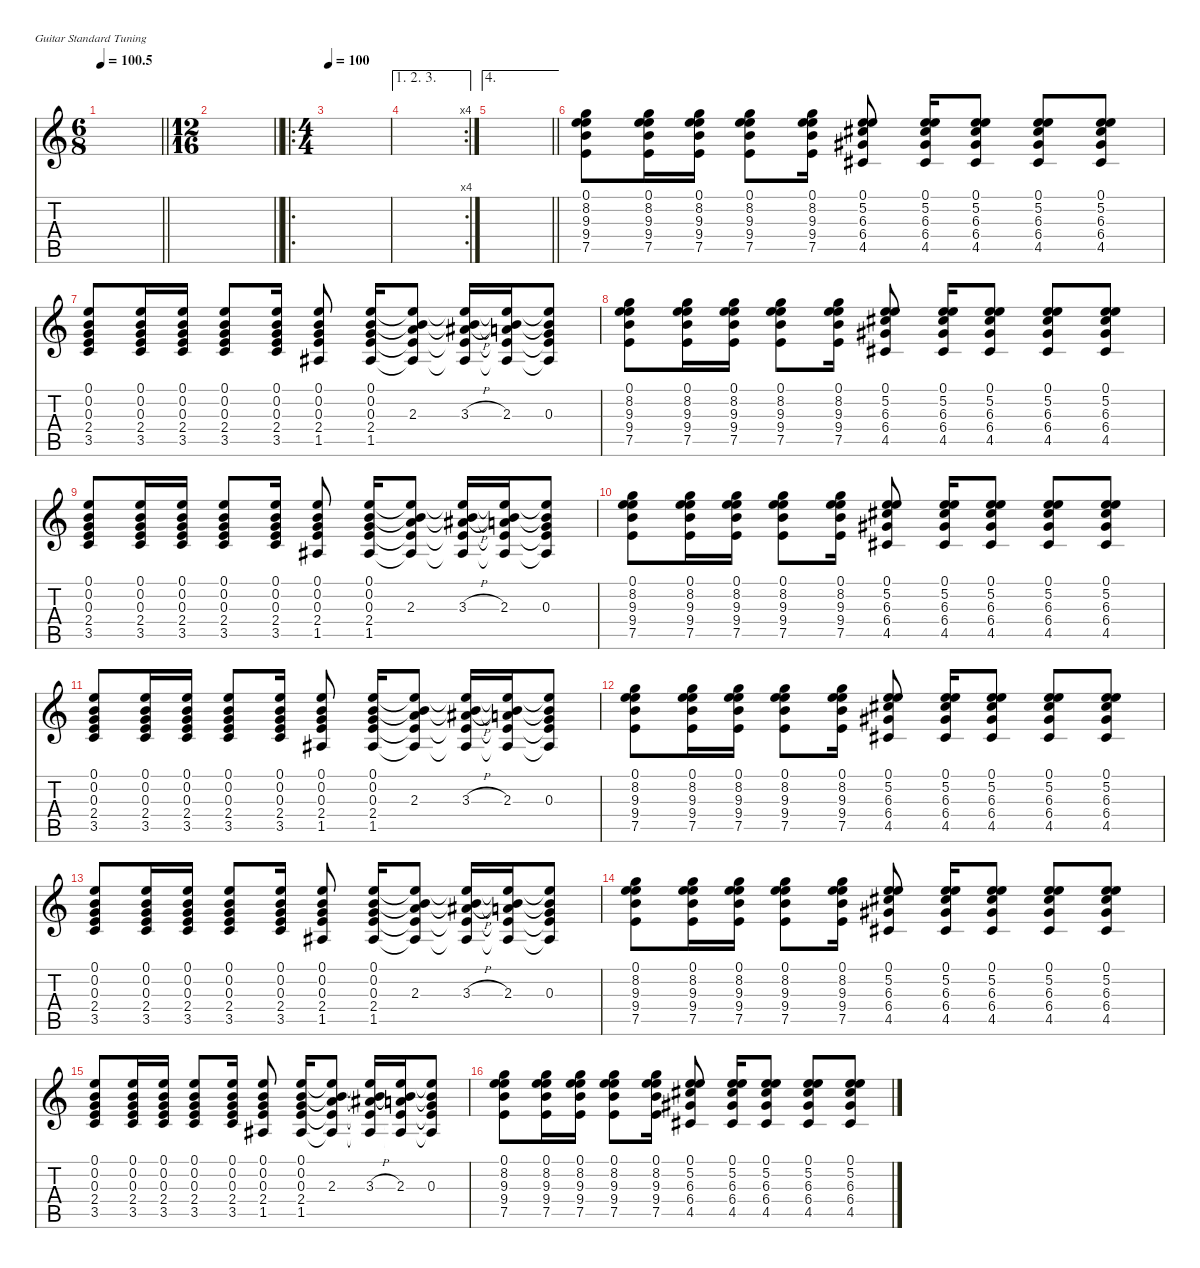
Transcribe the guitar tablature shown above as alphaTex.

\defaultSystemsLayout 4
\hideDynamics
\bracketExtendMode nobrackets
\singleTrackTrackNamePolicy hidden
\multiTrackTrackNamePolicy hidden
\firstSystemTrackNameMode fullname
\firstSystemTrackNameOrientation horizontal
\otherSystemsTrackNameOrientation horizontal
\track ("Guitar" "dist.guit.") {instrument distortionguitar}
\staff {score tabs}
\tuning (E4 B3 G3 D3 A2 E2)
\ts (6 8)
\tempo
100.5
\accidentals auto
\clef g2
\ottava regular
\simile none
\barLineRight lightlight
\ks c
|
\ts (12 16)
\beaming (8 3 3)
\barLineRight lightlight
|
\ro
\ts (4 4)
\beaming (8 2 2 2 2)
\tempo 100
|
\ae (1 2 3)
\rc 4
|
\ae 4
\barLineRight lightlight
|
(0.1 8.2 9.3 9.4 7.5).8{beam Down beam merge} (0.1 8.2 9.3 9.4 7.5).16{beam Down beam merge} (0.1 8.2 9.3 9.4 7.5).16{beam Down beam split} (0.1 8.2 9.3 9.4 7.5).8{beam Down beam merge} (0.1 8.2 9.3 9.4 7.5).16{beam Down beam split} (0.1 5.2 6.3{acc #} 6.4{acc #} 4.5{acc #}).8{beam Up beam split} (0.1 5.2 6.3{acc #} 6.4{acc #} 4.5{acc #}).16{beam Up} (0.1 5.2 6.3{acc #} 6.4{acc #} 4.5{acc #}).8{beam Up beam split} (0.1 5.2 6.3{acc #} 6.4{acc #} 4.5{acc #}).8{beam Up beam merge} (0.1 5.2 6.3{acc #} 6.4{acc #} 4.5{acc #}).8{beam Up} |
(0.1 0.2 0.3 2.4 3.5).8{beam Up} (0.1 0.2 0.3 2.4 3.5).16{beam Up} (0.1 0.2 0.3 2.4 3.5).16{beam Up beam split} (0.1 0.2 0.3 2.4 3.5).8{beam Up beam merge} (0.1 0.2 0.3 2.4 3.5).16{beam Up beam split} (0.1 0.2 0.3 2.4 1.5{acc #}).8{beam Up beam split} (0.1 0.2 0.3 2.4 1.5{acc #}).16{beam Up} (0.1{t} 0.2{t} 2.3 2.4{t} 1.5{t acc #}).8{beam Up} (0.1{t} 0.2{t} 3.3{h acc #} 2.4{t} 1.5{t acc #}).16{beam Up beam merge} (0.1{t} 0.2{t} 2.3 2.4{t} 1.5{t acc #}).16{beam Up beam merge} (0.1{t} 0.2{t} 0.3 2.4{t} 1.5{t acc #}).8{beam Up} |
(0.1 8.2 9.3 9.4 7.5).8{beam Down beam merge} (0.1 8.2 9.3 9.4 7.5).16{beam Down beam merge} (0.1 8.2 9.3 9.4 7.5).16{beam Down beam split} (0.1 8.2 9.3 9.4 7.5).8{beam Down beam merge} (0.1 8.2 9.3 9.4 7.5).16{beam Down beam split} (0.1 5.2 6.3{acc #} 6.4{acc #} 4.5{acc #}).8{beam Up beam split} (0.1 5.2 6.3{acc #} 6.4{acc #} 4.5{acc #}).16{beam Up} (0.1 5.2 6.3{acc #} 6.4{acc #} 4.5{acc #}).8{beam Up beam split} (0.1 5.2 6.3{acc #} 6.4{acc #} 4.5{acc #}).8{beam Up beam merge} (0.1 5.2 6.3{acc #} 6.4{acc #} 4.5{acc #}).8{beam Up} |
(0.1 0.2 0.3 2.4 3.5).8{beam Up} (0.1 0.2 0.3 2.4 3.5).16{beam Up} (0.1 0.2 0.3 2.4 3.5).16{beam Up beam split} (0.1 0.2 0.3 2.4 3.5).8{beam Up beam merge} (0.1 0.2 0.3 2.4 3.5).16{beam Up beam split} (0.1 0.2 0.3 2.4 1.5{acc #}).8{beam Up beam split} (0.1 0.2 0.3 2.4 1.5{acc #}).16{beam Up} (0.1{t} 0.2{t} 2.3 2.4{t} 1.5{t acc #}).8{beam Up} (0.1{t} 0.2{t} 3.3{h acc #} 2.4{t} 1.5{t acc #}).16{beam Up beam merge} (0.1{t} 0.2{t} 2.3 2.4{t} 1.5{t acc #}).16{beam Up beam merge} (0.1{t} 0.2{t} 0.3 2.4{t} 1.5{t acc #}).8{beam Up} |
(0.1 8.2 9.3 9.4 7.5).8{beam Down beam merge} (0.1 8.2 9.3 9.4 7.5).16{beam Down beam merge} (0.1 8.2 9.3 9.4 7.5).16{beam Down beam split} (0.1 8.2 9.3 9.4 7.5).8{beam Down beam merge} (0.1 8.2 9.3 9.4 7.5).16{beam Down beam split} (0.1 5.2 6.3{acc #} 6.4{acc #} 4.5{acc #}).8{beam Up beam split} (0.1 5.2 6.3{acc #} 6.4{acc #} 4.5{acc #}).16{beam Up} (0.1 5.2 6.3{acc #} 6.4{acc #} 4.5{acc #}).8{beam Up beam split} (0.1 5.2 6.3{acc #} 6.4{acc #} 4.5{acc #}).8{beam Up beam merge} (0.1 5.2 6.3{acc #} 6.4{acc #} 4.5{acc #}).8{beam Up} |
(0.1 0.2 0.3 2.4 3.5).8{beam Up} (0.1 0.2 0.3 2.4 3.5).16{beam Up} (0.1 0.2 0.3 2.4 3.5).16{beam Up beam split} (0.1 0.2 0.3 2.4 3.5).8{beam Up beam merge} (0.1 0.2 0.3 2.4 3.5).16{beam Up beam split} (0.1 0.2 0.3 2.4 1.5{acc #}).8{beam Up beam split} (0.1 0.2 0.3 2.4 1.5{acc #}).16{beam Up} (0.1{t} 0.2{t} 2.3 2.4{t} 1.5{t acc #}).8{beam Up} (0.1{t} 0.2{t} 3.3{h acc #} 2.4{t} 1.5{t acc #}).16{beam Up beam merge} (0.1{t} 0.2{t} 2.3 2.4{t} 1.5{t acc #}).16{beam Up beam merge} (0.1{t} 0.2{t} 0.3 2.4{t} 1.5{t acc #}).8{beam Up} |
(0.1 8.2 9.3 9.4 7.5).8{beam Down beam merge} (0.1 8.2 9.3 9.4 7.5).16{beam Down beam merge} (0.1 8.2 9.3 9.4 7.5).16{beam Down beam split} (0.1 8.2 9.3 9.4 7.5).8{beam Down beam merge} (0.1 8.2 9.3 9.4 7.5).16{beam Down beam split} (0.1 5.2 6.3{acc #} 6.4{acc #} 4.5{acc #}).8{beam Up beam split} (0.1 5.2 6.3{acc #} 6.4{acc #} 4.5{acc #}).16{beam Up} (0.1 5.2 6.3{acc #} 6.4{acc #} 4.5{acc #}).8{beam Up beam split} (0.1 5.2 6.3{acc #} 6.4{acc #} 4.5{acc #}).8{beam Up beam merge} (0.1 5.2 6.3{acc #} 6.4{acc #} 4.5{acc #}).8{beam Up} |
(0.1 0.2 0.3 2.4 3.5).8{beam Up} (0.1 0.2 0.3 2.4 3.5).16{beam Up} (0.1 0.2 0.3 2.4 3.5).16{beam Up beam split} (0.1 0.2 0.3 2.4 3.5).8{beam Up beam merge} (0.1 0.2 0.3 2.4 3.5).16{beam Up beam split} (0.1 0.2 0.3 2.4 1.5{acc #}).8{beam Up beam split} (0.1 0.2 0.3 2.4 1.5{acc #}).16{beam Up} (0.1{t} 0.2{t} 2.3 2.4{t} 1.5{t acc #}).8{beam Up} (0.1{t} 0.2{t} 3.3{h acc #} 2.4{t} 1.5{t acc #}).16{beam Up beam merge} (0.1{t} 0.2{t} 2.3 2.4{t} 1.5{t acc #}).16{beam Up beam merge} (0.1{t} 0.2{t} 0.3 2.4{t} 1.5{t acc #}).8{beam Up} |
(0.1 8.2 9.3 9.4 7.5).8{beam Down beam merge} (0.1 8.2 9.3 9.4 7.5).16{beam Down beam merge} (0.1 8.2 9.3 9.4 7.5).16{beam Down beam split} (0.1 8.2 9.3 9.4 7.5).8{beam Down beam merge} (0.1 8.2 9.3 9.4 7.5).16{beam Down beam split} (0.1 5.2 6.3{acc #} 6.4{acc #} 4.5{acc #}).8{beam Up beam split} (0.1 5.2 6.3{acc #} 6.4{acc #} 4.5{acc #}).16{beam Up} (0.1 5.2 6.3{acc #} 6.4{acc #} 4.5{acc #}).8{beam Up beam split} (0.1 5.2 6.3{acc #} 6.4{acc #} 4.5{acc #}).8{beam Up beam merge} (0.1 5.2 6.3{acc #} 6.4{acc #} 4.5{acc #}).8{beam Up} |
(0.1 0.2 0.3 2.4 3.5).8{beam Up} (0.1 0.2 0.3 2.4 3.5).16{beam Up} (0.1 0.2 0.3 2.4 3.5).16{beam Up beam split} (0.1 0.2 0.3 2.4 3.5).8{beam Up beam merge} (0.1 0.2 0.3 2.4 3.5).16{beam Up beam split} (0.1 0.2 0.3 2.4 1.5{acc #}).8{beam Up beam split} (0.1 0.2 0.3 2.4 1.5{acc #}).16{beam Up} (0.1{t} 0.2{t} 2.3 2.4{t} 1.5{t acc #}).8{beam Up} (0.1{t} 0.2{t} 3.3{h acc #} 2.4{t} 1.5{t acc #}).16{beam Up beam merge} (0.1{t} 0.2{t} 2.3 2.4{t} 1.5{t acc #}).16{beam Up beam merge} (0.1{t} 0.2{t} 0.3 2.4{t} 1.5{t acc #}).8{beam Up} |
(0.1 8.2 9.3 9.4 7.5).8{beam Down beam merge} (0.1 8.2 9.3 9.4 7.5).16{beam Down beam merge} (0.1 8.2 9.3 9.4 7.5).16{beam Down beam split} (0.1 8.2 9.3 9.4 7.5).8{beam Down beam merge} (0.1 8.2 9.3 9.4 7.5).16{beam Down beam split} (0.1 5.2 6.3{acc #} 6.4{acc #} 4.5{acc #}).8{beam Up beam split} (0.1 5.2 6.3{acc #} 6.4{acc #} 4.5{acc #}).16{beam Up} (0.1 5.2 6.3{acc #} 6.4{acc #} 4.5{acc #}).8{beam Up beam split} (0.1 5.2 6.3{acc #} 6.4{acc #} 4.5{acc #}).8{beam Up beam merge} (0.1 5.2 6.3{acc #} 6.4{acc #} 4.5{acc #}).8{beam Up}
